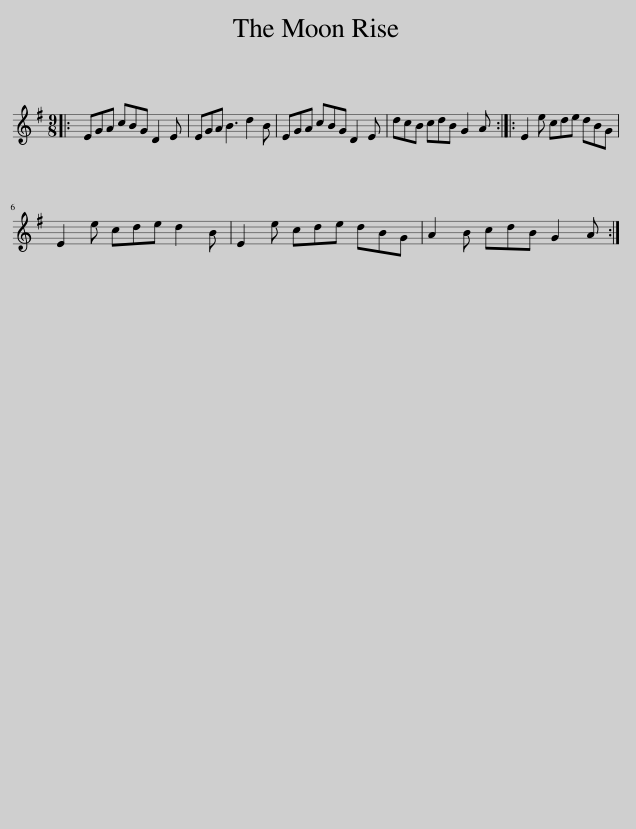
X:1
L:1/8
M:9/8
I:linebreak $
K:Emin
V:1 treble
V:1
|: EGA cBG D2 E | EGA B3 d2 B | EGA cBG D2 E | dcB cdB G2 A :: E2 e cde dBG |$ %5
 E2 e cde d2 B | E2 e cde dBG | A2 B cdB G2 A :| %8
